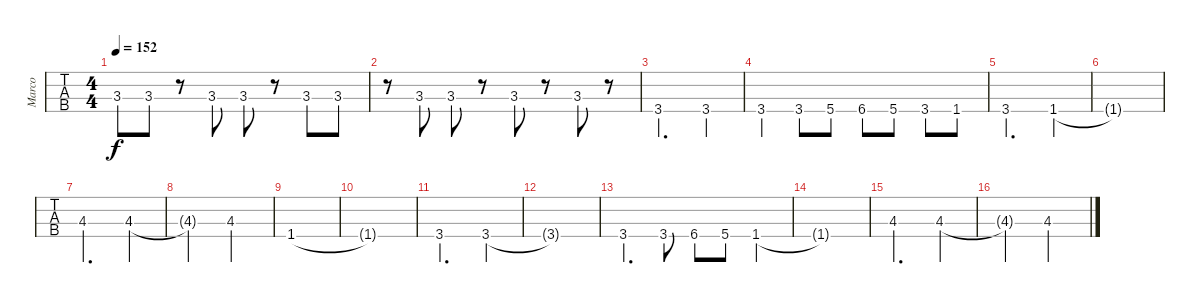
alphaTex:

\track ("Marco" "Marco") {mute instrument electricbassfinger}
\staff {tabs}
\tuning (G2 D2 A1 D1) {hide}
\ts (4 4)
\tempo 152
\clef f4
\ks c
3.3.8{dy f} 3.3.8 r.8 3.3.8 3.3.8 r.8 3.3.8 3.3.8 |
r.8 3.3.8 3.3.8 r.8 3.3.8 r.8 3.3.8 r.8 |
3.4.2{d} 3.4.4 |
3.4.4 3.4.8 5.4.8 6.4.8 5.4.8 3.4.8 1.4.8 |
3.4.2{d} 1.4.4 |
1.4{t}.1 |
4.3.2{d} 4.3.4 |
4.3{t}.2 4.3.2 |
1.4.1 |
1.4{t}.1 |
3.4.2{d} 3.4.4 |
3.4{t}.1 |
3.4.4{d} 3.4.8 6.4.8 5.4.8 1.4.4 |
1.4{t}.1 |
4.3.2{d} 4.3.4 |
4.3{t}.2 4.3.2
